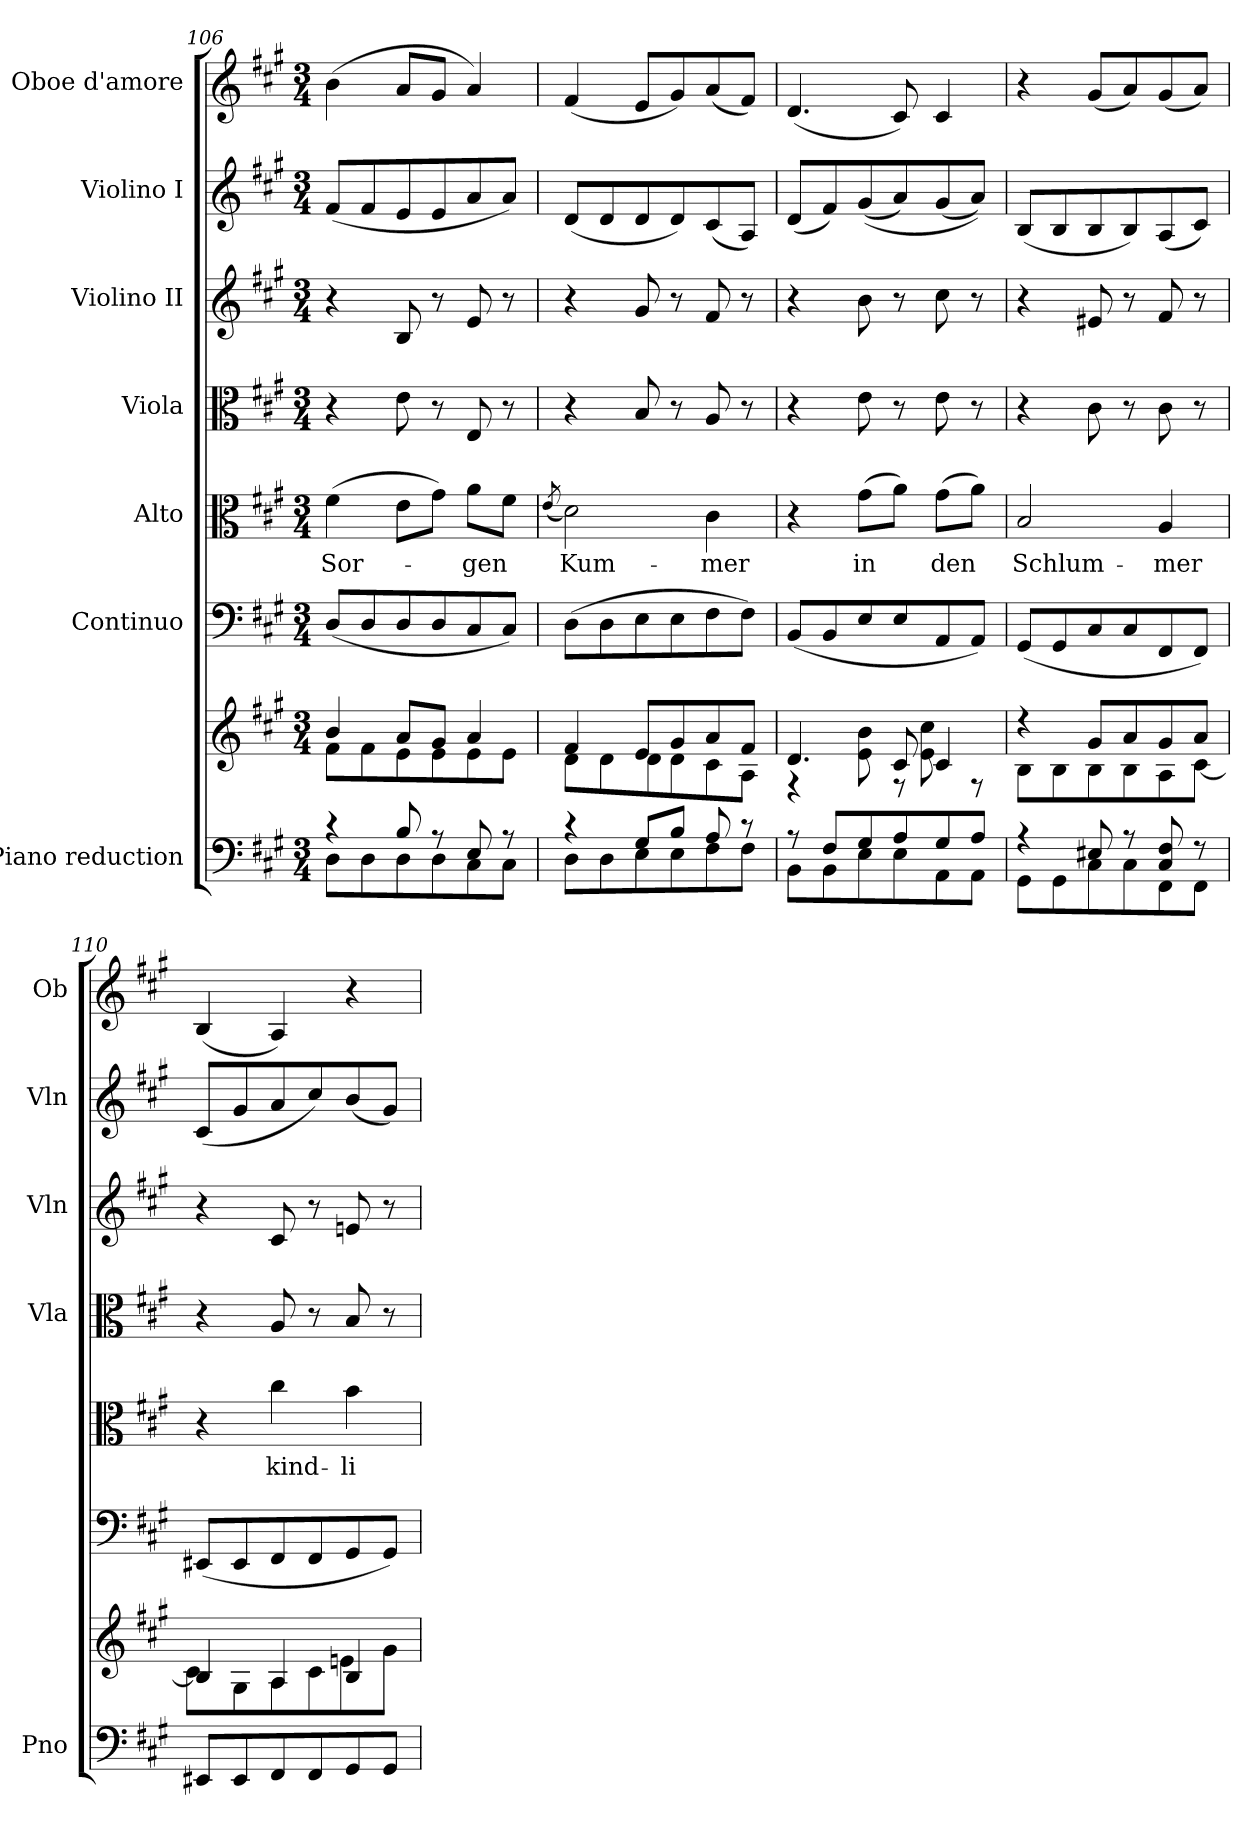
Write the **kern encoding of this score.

**kern	**kern	**kern	**kern	**text	**kern	**kern	**kern	**kern
*part7	*part7	*part6	*part5	*part5	*part4	*part3	*part2	*part1
*staff8	*staff7	*staff6	*staff5	*staff5	*staff4	*staff3	*staff2	*staff1
*I"Piano reduction	*	*I"Continuo	*I"Alto	*	*I"Viola	*I"Violino II	*I"Violino I	*I"Oboe d'amore
*I'Pno	*	*	*	*	*I'Vla	*I'Vln	*I'Vln	*I'Ob
*clefF4	*clefG2	*clefF4	*clefC3	*	*clefC3	*clefG2	*clefG2	*clefG2
*k[f#c#g#]	*k[f#c#g#]	*k[f#c#g#]	*k[f#c#g#]	*	*k[f#c#g#]	*k[f#c#g#]	*k[f#c#g#]	*k[f#c#g#]
*M3/4	*M3/4	*M3/4	*M3/4	*	*M3/4	*M3/4	*M3/4	*M3/4
=106	=106	=106	=106	=106	=106	=106	=106	=106
*^	*^	*	*	*	*	*	*	*
!	!	!	!	!	!	!LO:LY:b	!	!	!	!
4r	8D\L	4b/	8f#\L	(8D/L	(4f#\	Sor-	4r	4r	(8f#/L	(4b\
.	8D\	.	8f#\	8D/	.	.	.	.	8f#/	.
8B/	8D\	8a/L	8e\	8D/	8e\L	.	8e\	8B/	8e/	8a/L
8r	8D\	8g#/J	8e\	8D/	8g#\J)	.	8r	8r	8e/	8g#/J
!	!	!	!	!	!	!LO:LY:b	!	!	!	!
8E/	8C#\	4a/	8e\	8C#/	8a\L	-gen	8E/	8e/	8a/	4a/)
8r	8C#\J	.	8e\J	8C#/J)	8f#\J	.	8r	8r	8a/J)	.
=107	=107	=107	=107	=107	=107	=107	=107	=107	=107	=107
.	.	.	.	.	(8qe/	.	.	.	.	.
!	!	!	!	!	!	!LO:LY:b	!	!	!	!
4r	8D\L	4f#/	8d\L	(8D\L	2d\)	Kum-	4r	4r	(8d/L	(4f#/
.	8D\	.	8d\	8D\	.	.	.	.	8d/	.
8G#/L	8E\	8e/L	8d\	8E\	.	.	8B/	8g#/	8d/	8e/L
8B/J	8E\	8g#/	8d\	8E\	.	.	8r	8r	8d/)	8g#/)
!	!	!	!	!	!	!LO:LY:b	!	!	!	!
8A/	8F#\	8a/	8c#\	8F#\	4c#\	-mer	8A/	8f#/	(8c#/	(8a/
8r	8F#\J	8f#/J	8A\J	8F#\J)	.	.	8r	8r	8A/J)	8f#/J)
=108	=108	=108	=108	=108	=108	=108	=108	=108	=108	=108
8r	8BB\L	4.d/	4r	(8BB/L	4r	.	4r	4r	(8d/L	(4.d/
8F#/L	8BB\	.	.	8BB/	.	.	.	.	8f#/)	.
!	!	!	!	!	!	!LO:LY:b	!	!	!	!
8G#/	8E\	.	8e\ 8b\	8E/	(8g#\L	in	8e\	8b\	((8g#/	.
8A/	8E\	8c#/	8r	8E/	8a\J)	.	8r	8r	8a/)	8c#/)
!	!	!	!	!	!	!LO:LY:b	!	!	!	!
8G#/	8AA\	4c#/	8e\ 8cc#\	8AA/	(8g#\L	den	8e\	8cc#\	(8g#/	4c#/
8A/J	8AA\J	.	8r	8AA/J)	8a\J)	.	8r	8r	8a/J))	.
=109	=109	=109	=109	=109	=109	=109	=109	=109	=109	=109
!	!	!	!	!	!	!LO:LY:b	!	!	!	!
4r	8GG#\L	4r	8B\L	(8GG#/L	2B/	Schlum-	4r	4r	(8B/L	4r
.	8GG#\	.	8B\	8GG#/	.	.	.	.	8B/	.
8E#X/	8C#\	8g#/L	8B\	8C#/	.	.	8c#\	8e#X/	8B/	(8g#/L
8r	8C#\	8a/	8B\	8C#/	.	.	8r	8r	8B/)	8a/)
!	!	!	!	!	!	!LO:LY:b	!	!	!	!
8C#/ 8F#/	8FF#\	8g#/	8A\	8FF#/	4A/	-mer	8c#\	8f#/	(8A/	(8g#/
8r	8FF#\J	8a/J	[8c#\J	8FF#/J)	.	.	8r	8r	8c#/J)	8a/J)
*v	*v	*	*	*	*	*	*	*	*	*
!!LO:PB:g=z
=110	=110	=110	=110	=110	=110	=110	=110	=110	=110
8EE#X/L	4B/	8c#\L]	(8EE#X/L	4r	.	4r	4r	(8c#/L	(4B/
8EE#/	.	8G#\	8EE#/	.	.	.	.	8g#/	.
!	!	!	!	!	!LO:LY:b	!	!	!	!
8FF#/	4A/	8A\	8FF#/	4cc#\	kind-	8A/	8c#/	8a/	4A/)
8FF#/	.	8c#\	8FF#/	.	.	8r	8r	8cc#/)	.
!	!	!	!	!	!LO:LY:b	!	!	!	!
8GG#/	4B/	8en\	8GG#/	4b\	-li-	8B/	8en/	(8b/	4r
8GG#/J	.	8g#\J	8GG#/J)	.	.	8r	8r	8g#/J)	.
*	*v	*v	*	*	*	*	*	*	*
=	=	=	=	=	=	=	=	=
*-	*-	*-	*-	*-	*-	*-	*-	*-
